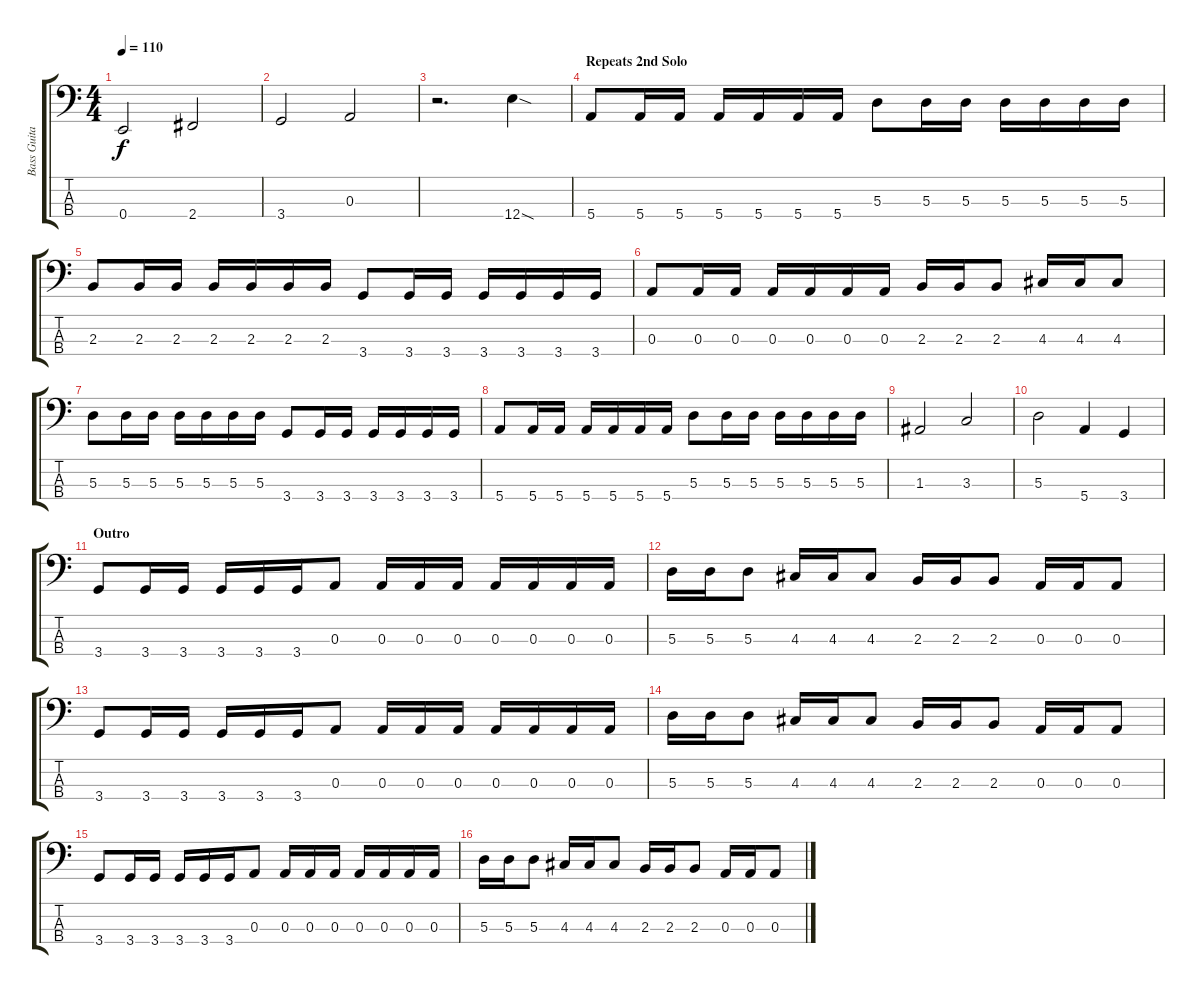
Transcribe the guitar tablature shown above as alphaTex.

\track ("Bass Guitar" "Bass Guita") {instrument electricbasspick}
\staff {score tabs}
\tuning (G2 D2 A1 E1) {hide}
\ts (4 4)
\tempo 110
\clef f4
\ks c
0.4.2{dy f} 2.4.2 |
3.4.2 0.3.2 |
r.2{d} 12.4{sod}.4 |
\section ("" "Repeats 2nd Solo")
5.4.8 5.4.16 5.4.16 5.4.16 5.4.16 5.4.16 5.4.16 5.3.8 5.3.16 5.3.16 5.3.16 5.3.16 5.3.16 5.3.16 |
2.3.8 2.3.16 2.3.16 2.3.16 2.3.16 2.3.16 2.3.16 3.4.8 3.4.16 3.4.16 3.4.16 3.4.16 3.4.16 3.4.16 |
0.3.8 0.3.16 0.3.16 0.3.16 0.3.16 0.3.16 0.3.16 2.3.16 2.3.16 2.3.8 4.3.16 4.3.16 4.3.8 |
5.3.8 5.3.16 5.3.16 5.3.16 5.3.16 5.3.16 5.3.16 3.4.8 3.4.16 3.4.16 3.4.16 3.4.16 3.4.16 3.4.16 |
5.4.8 5.4.16 5.4.16 5.4.16 5.4.16 5.4.16 5.4.16 5.3.8 5.3.16 5.3.16 5.3.16 5.3.16 5.3.16 5.3.16 |
1.3.2 3.3.2 |
5.3.2 5.4.4 3.4.4 |
\section ("" "Outro")
3.4.8 3.4.16 3.4.16 3.4.16 3.4.16 3.4.16 0.3.8 0.3.16 0.3.16 0.3.16 0.3.16 0.3.16 0.3.16 0.3.16 |
5.3.16 5.3.16 5.3.8 4.3.16 4.3.16 4.3.8 2.3.16 2.3.16 2.3.8 0.3.16 0.3.16 0.3.8 |
3.4.8 3.4.16 3.4.16 3.4.16 3.4.16 3.4.16 0.3.8 0.3.16 0.3.16 0.3.16 0.3.16 0.3.16 0.3.16 0.3.16 |
5.3.16 5.3.16 5.3.8 4.3.16 4.3.16 4.3.8 2.3.16 2.3.16 2.3.8 0.3.16 0.3.16 0.3.8 |
3.4.8 3.4.16 3.4.16 3.4.16 3.4.16 3.4.16 0.3.8 0.3.16 0.3.16 0.3.16 0.3.16 0.3.16 0.3.16 0.3.16 |
5.3.16 5.3.16 5.3.8 4.3.16 4.3.16 4.3.8 2.3.16 2.3.16 2.3.8 0.3.16 0.3.16 0.3.8
